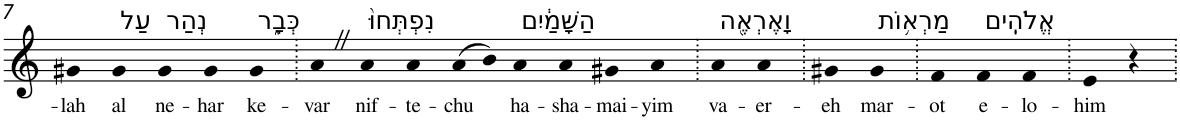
**kern	**text
*part1	*part1
*staff1	*staff1
*I"Piano	*
*I'Pno	*
!!LO:PB:g=z
*clefG2	*
*k[]	*
=7	=7
!	!LO:LY:b
4g#X	-lah
!LO:TX:a:t=עַל	!
!	!LO:LY:b
4g#	al
!LO:TX:a:t=נְהַר	!
!	!LO:LY:b
4g#	ne-
!	!LO:LY:b
4g#	-har
!LO:TX:a:t=כְּבָ֑ר	!
!	!LO:LY:b
4g#	ke-
=8.	=8.
!	!LO:LY:b
4aZ	-var
!LO:TX:a:t=נִפְתְּחוּ֙	!
!	!LO:LY:b
4a	nif-
!	!LO:LY:b
4a	-te-
!	!LO:LY:b
(>8a	-chu
8b)	.
!LO:TX:a:t=הַשָּׁמַ֔יִם	!
!	!LO:LY:b
4a	ha-
!	!LO:LY:b
4a	-sha-
!	!LO:LY:b
4g#X	-mai-
!	!LO:LY:b
4a	-yim
=9.	=9.
!LO:TX:a:t=וָאֶרְאֶ֖ה	!
!	!LO:LY:b
4a	va-
!	!LO:LY:b
4a	-er-
=10.	=10.
!	!LO:LY:b
4g#X	-eh
!LO:TX:a:t=מַרְא֥וֹת	!
!	!LO:LY:b
4g#	mar-
=11.	=11.
!	!LO:LY:b
4f	-ot
!LO:TX:a:t=אֱלֹהִֽים	!
!	!LO:LY:b
4f	e-
!	!LO:LY:b
4f	-lo-
=12.	=12.
!	!LO:LY:b
4e	-him
4r	.
=.	=.
*-	*-
